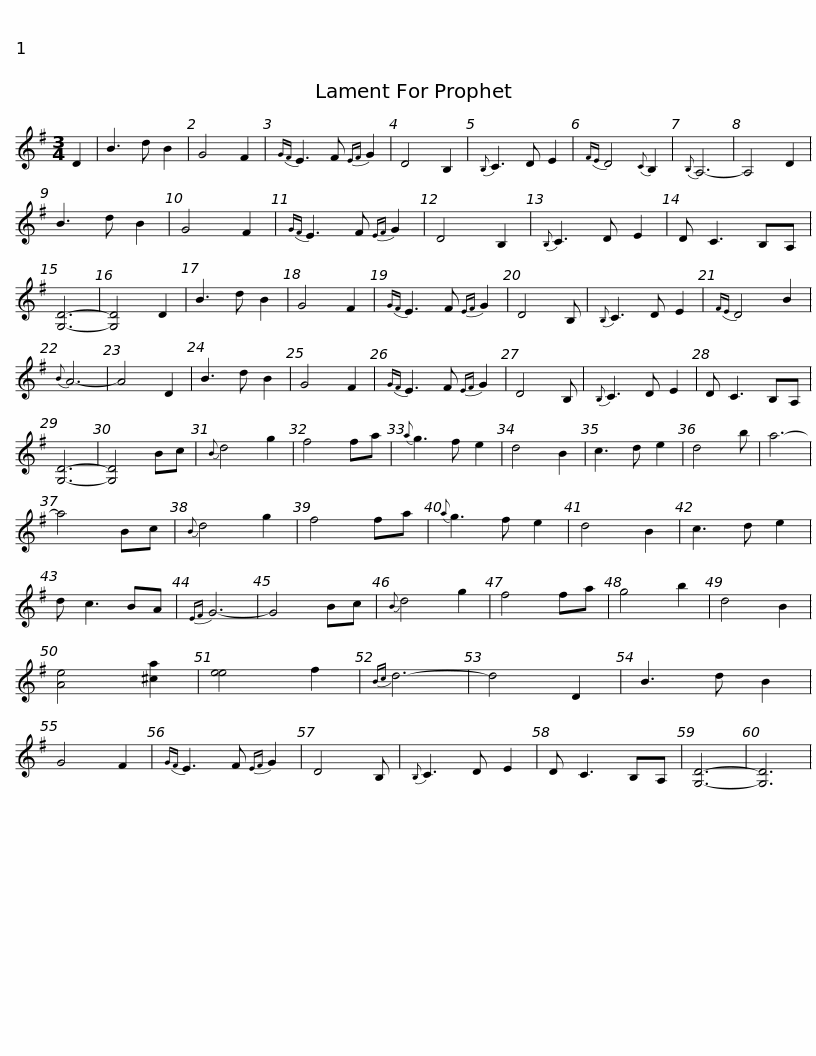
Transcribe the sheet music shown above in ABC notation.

X:1
L:1/8
M:3/4
I:linebreak $
K:G
V:1 treble
V:1
 D2 | B3 d B2 | G4 F2 |{GF} E3 F{EF} G2 | D4 B,2 | %5
{B,} C3 D E2 |{FE} D4{C} B,2 |{B,} A,6- | A,4 D2 | B3 d B2 | %10
 G4 F2 |${GF} E3 F{EF} G2 | D4 B,2 |{B,} C3 D E2 | D C3 B,A, | %15
 [G,D]6- | [G,D]4 D2 | B3 d B2 | G4 F2 |{GF} E3 F{EF} G2 | %20
 D4 B, |${B,} C3 D E2 |{FE} D4 B2 |{B} A6- | A4 D2 | %25
 B3 d B2 | G4 F2 |{GF} E3 F{EF} G2 | D4 B, |{B,} C3 D E2 | %30
 D C3 B,A, | [G,D]6- |$ [G,D]4 Bc |{B} d4 g2 | f4 fa | %35
{a} g3 f e2 | d4 B2 | c3 d e2 | d4 b | a6- | %40
 a4 Bc |{B} d4 g2 | f4 fa |{a} g3 f e2 | d4 B2 |$ %45
 c3 d e2 | d c3 BA |{EF} G6- | G4 Bc |{B} d4 g2 | %50
 f4 fa | g4 b2 | d4 B2 | [Ae]4 [^ca]2 | [ee]4 f2 | %55
{Bc} d6- | d4 D2 | B3 d B2 |$ G4 F2 |{GF} E3 F{EF} G2 | %60
 D4 B, |{B,} C3 D E2 | D C3 B,A, | [G,D]6- | [G,D]6 | %65
